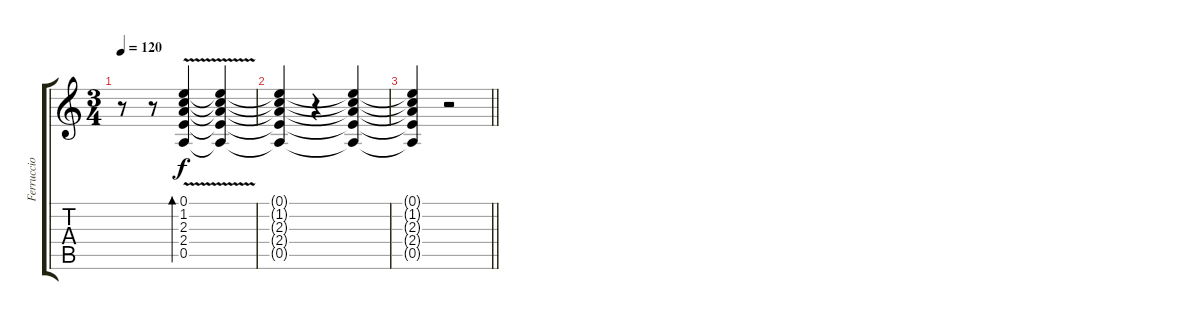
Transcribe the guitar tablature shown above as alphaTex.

\track ("Ferruccio Accompagnamento" "Ferruccio ") {instrument electricguitarclean}
\staff {score tabs}
\tuning (E4 B3 G3 D3 A2 E2) {hide}
\ts (3 4)
\tempo 120
\clef g2
\ks c
r.8{dy f} r.8 (0.1 1.2 2.3{v} 2.4 0.5).4{bd 480} (0.1{t} 1.2{t} 2.3{t} 2.4{t} 0.5{t}).4 |
(0.1{t} 1.2{t} 2.3{t} 2.4{t} 0.5{t}).4 r.4 (0.1{t} 1.2{t} 2.3{t} 2.4{t} 0.5{t}).4 |
\barLineRight lightlight
(0.1{t} 1.2{t} 2.3{t} 2.4{t} 0.5{t}).4 r.2
